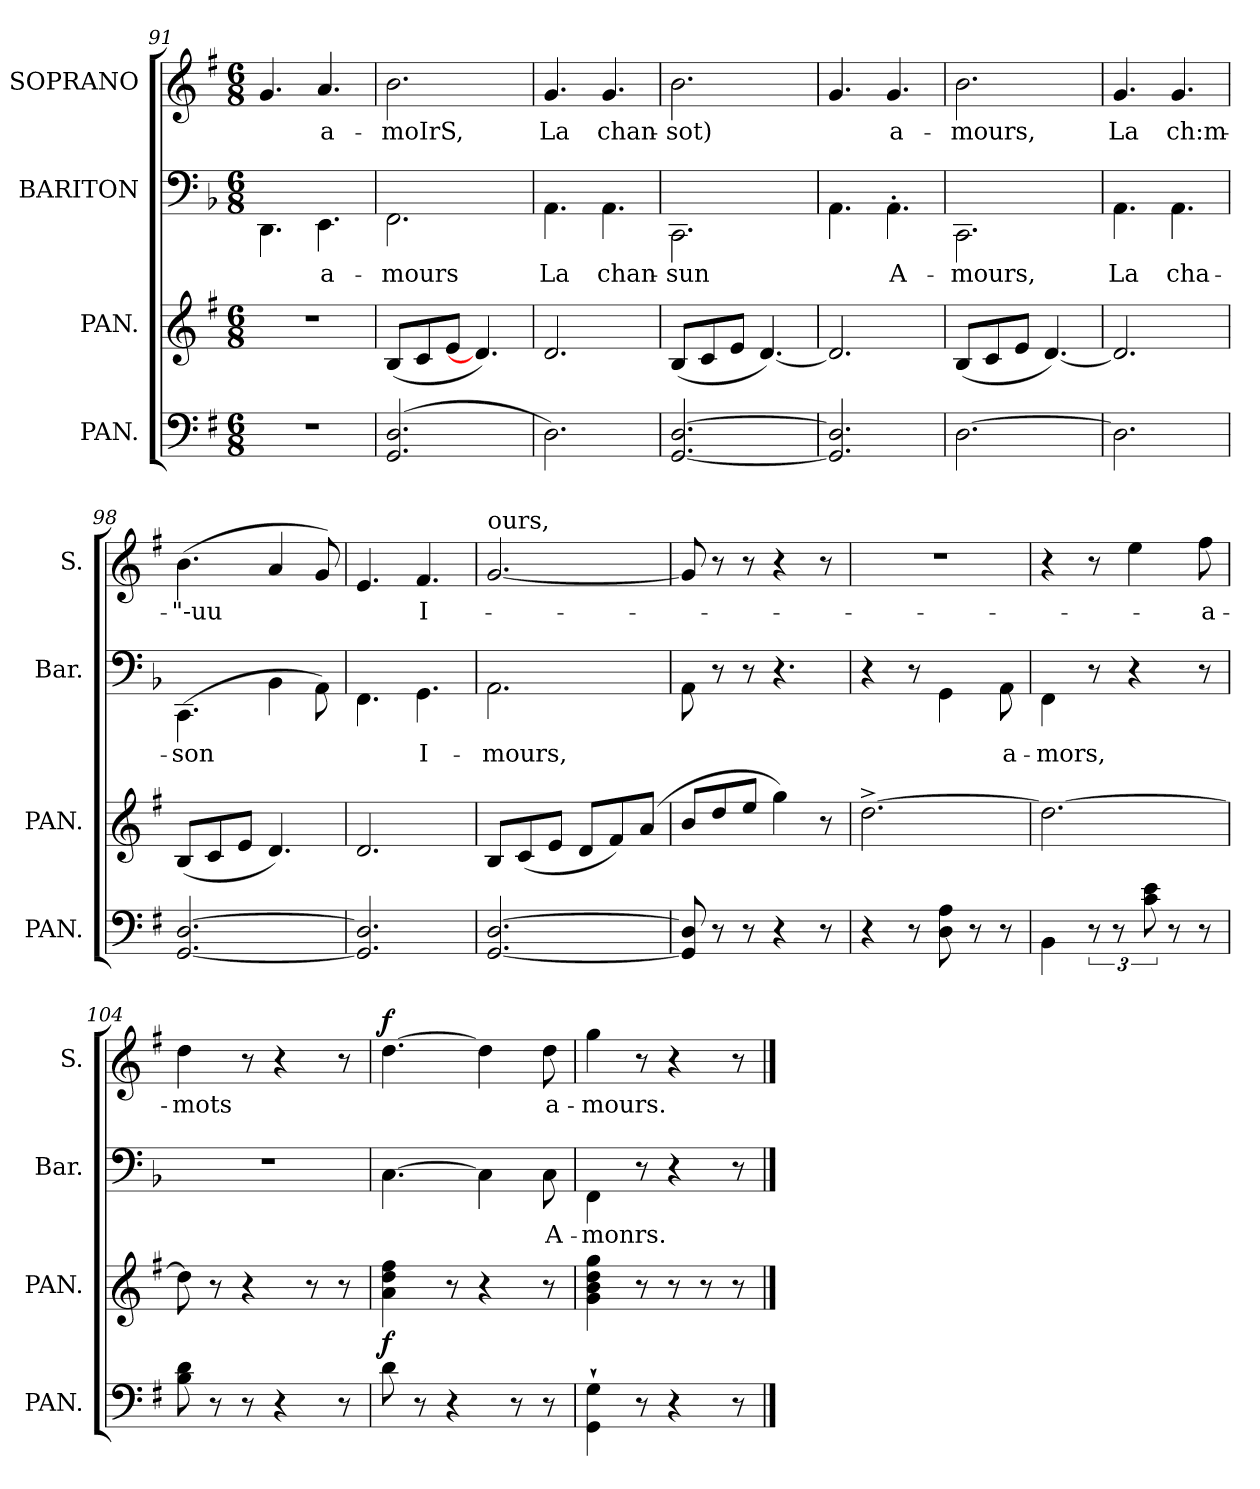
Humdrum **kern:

**kern	**kern	**dynam	**kern	**text	**kern	**text	**dynam
*part4	*part3	*part3	*part2	*part2	*part1	*part1	*part1
*staff4	*staff3	*staff3	*staff2	*staff2	*staff1	*staff1	*staff1
*I"PAN.	*I"PAN.	*	*I"BARITON	*	*I"SOPRANO	*	*
*I'PAN.	*I'PAN.	*	*I'Bar.	*	*I'S.	*	*
!!LO:LB:g=z
*clefF4	*clefG2	*	*clefF4	*	*clefG2	*	*
*	*	*	*ITrd8c14	*	*	*	*
*k[f#]	*k[f#]	*	*k[b-]	*	*k[f#]	*	*
*G:	*G:	*	*F:	*	*G:	*	*
*M6/8	*M6/8	*	*M6/8	*	*M6/8	*	*
=91	=91	=91	=91	=91	=91	=91	=91
2.r	2.r	.	4.DDD\	.	4.g/	.	.
.	.	.	4.EEE\	a-	4.a/	a-	.
=92	=92	=92	=92	=92	=92	=92	=92
(2.GG/ 2.D/	(8B/L	.	2.FFF\	mours	2.b\	moIrS,	.
.	8c/	.	.	.	.	.	.
.	8e/J	.	.	.	.	.	.
.	4.d/])	.	.	.	.	.	.
=93	=93	=93	=93	=93	=93	=93	=93
2.D\)	2.d/	.	4.AAA\	La	4.g/	La	.
.	.	.	4.AAA\	chan-	4.g/	chan-	.
=94	=94	=94	=94	=94	=94	=94	=94
[2.GG/ [2.D/	(8B/L	.	2.CCC\	sun	2.b\	sot)	.
.	8c/	.	.	.	.	.	.
.	8e/J	.	.	.	.	.	.
.	[4.d/)	.	.	.	.	.	.
=95	=95	=95	=95	=95	=95	=95	=95
2.GG]/ 2.D]/	2.d/]	.	4.AAA\	.	4.g/	.	.
.	.	.	4.AAA'\	A-	4.g/	a-	.
=96	=96	=96	=96	=96	=96	=96	=96
[2.D\	(8B/L	.	2.CCC\	mours,	2.b\	mours,	.
.	8c/	.	.	.	.	.	.
.	8e/J	.	.	.	.	.	.
.	[4.d/)	.	.	.	.	.	.
!!LO:LB:g=z
=97	=97	=97	=97	=97	=97	=97	=97
2.D\]	2.d/]	.	4.AAA\	La	4.g/	La	.
.	.	.	4.AAA\	cha-	4.g/	ch:m-	.
=98	=98	=98	=98	=98	=98	=98	=98
[2.GG/ [2.D/	(8B/L	.	(4.CCC\	son	(4.b\	"-uu	.
.	8c/	.	.	.	.	.	.
.	8e/J	.	.	.	.	.	.
.	4.d/)	.	4BBB-\	.	4a/	.	.
.	.	.	8AAA\)	.	8g/)	.	.
=99	=99	=99	=99	=99	=99	=99	=99
2.GG]/ 2.D]/	2.d/	.	4.FFF\	.	4.e/	.	.
.	.	.	4.GGG\	I-	4.f#/	I-	.
=100	=100	=100	=100	=100	=100	=100	=100
!	!	!	!	!	!LO:TX:t=ours,	!	!
[2.GG/ [2.D/	8B/L	.	2.AAA\	mours,	[2.g/	.	.
.	(8c/	.	.	.	.	.	.
.	8e/J	.	.	.	.	.	.
.	8d/L	.	.	.	.	.	.
.	8f#/)	.	.	.	.	.	.
.	(8a/J	.	.	.	.	.	.
=101	=101	=101	=101	=101	=101	=101	=101
8GG]/ 8D]/	8b/L	.	8AAA\	.	8g/]	.	.
8r	8dd/	.	8r	.	8r	.	.
8r	8ee/J	.	8r	.	8r	.	.
4r	4gg\)	.	4.r	.	4r	.	.
8r	8r	.	.	.	8r	.	.
!!LO:LB:g=z
=102	=102	=102	=102	=102	=102	=102	=102
4r	[2.dd^\	.	4r	.	2.r	.	.
8r	.	.	8r	.	.	.	.
8D\ 8A\	.	.	4GGG\	.	.	.	.
8r	.	.	.	.	.	.	.
8r	.	.	8AAA\	a-	.	.	.
=103	=103	=103	=103	=103	=103	=103	=103
4BB\	2.dd\_	.	4FFF\	mors,	4r	.	.
12r	.	.	8r	.	8r	.	.
12r	.	.	.	.	.	.	.
.	.	.	4r	.	4ee\	.	.
12c\ 12e\	.	.	.	.	.	.	.
8r	.	.	.	.	.	.	.
8r	.	.	8r	.	8ff#\	a-	.
=104	=104	=104	=104	=104	=104	=104	=104
8B\ 8d\	8dd\]	.	2.r	.	4dd\	mots	.
8r	8r	.	.	.	.	.	.
8r	4r	.	.	.	8r	.	.
4r	.	.	.	.	4r	.	.
.	8r	.	.	.	.	.	.
8r	8r	.	.	.	8r	.	.
=105	=105	=105	=105	=105	=105	=105	=105
8d\	4a\ 4dd\ 4ff#\	f	[4.CC\	.	[4.dd\	.	f
8r	.	.	.	.	.	.	.
4r	8r	.	.	.	.	.	.
.	4r	.	4CC\]	.	4dd\]	.	.
8r	.	.	.	.	.	.	.
8r	8r	.	8CC\	A-	8dd\	a-	.
=106	=106	=106	=106	=106	=106	=106	=106
4GG`\ 4G`\	4g\ 4b\ 4dd\ 4gg\	.	4FFF\	monrs.	4gg\	mours.	.
8r	8r	.	8r	.	8r	.	.
4r	8r	.	4r	.	4r	.	.
.	8r	.	.	.	.	.	.
8r	8r	.	8r	.	8r	.	.
==	==	==	==	==	==	==	==
*-	*-	*-	*-	*-	*-	*-	*-
